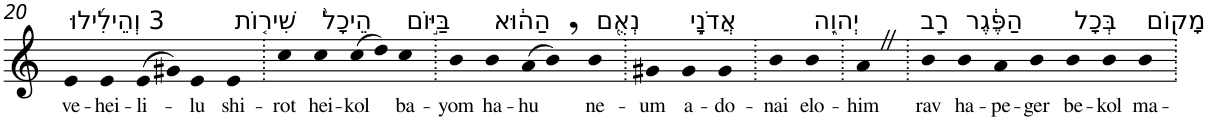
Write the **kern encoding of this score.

**kern	**text
*part1	*part1
*staff1	*staff1
*I"Piano	*
*I'Pno	*
!!LO:PB:g=z
*clefG2	*
*k[]	*
=20	=20
!LO:TX:a:t=3 וְהֵילִ֜ילוּ	!
!	!LO:LY:b
4e	ve-
!	!LO:LY:b
4e	-hei-
!	!LO:LY:b
(>8e	-li-
8g#X)	.
!	!LO:LY:b
4e	-lu
!LO:TX:a:t=שִׁיר֤וֹת	!
!	!LO:LY:b
4e	shi-
=21.	=21.
!	!LO:LY:b
4cc	-rot
!LO:TX:a:t=הֵיכָל֙	!
!	!LO:LY:b
4cc	hei-
!	!LO:LY:b
(>8cc	-kol
8dd)	.
!LO:TX:a:t=בַּיּ֣וֹם	!
!	!LO:LY:b
4cc	ba-
=22.	=22.
!	!LO:LY:b
4b	-yom
!LO:TX:a:t=הַה֔וּא	!
!	!LO:LY:b
4b	ha-
!	!LO:LY:b
(>8a	-hu
8b,)	.
!LO:TX:a:t=נְאֻ֖ם	!
!	!LO:LY:b
4b	ne-
=23.	=23.
!	!LO:LY:b
4g#X	-um
!LO:TX:a:t=אֲדֹנָ֣י	!
!	!LO:LY:b
4g#	a-
!	!LO:LY:b
4g#	-do-
=24.	=24.
!	!LO:LY:b
4b	-nai
!LO:TX:a:t=יְהוִ֑ה	!
!	!LO:LY:b
4b	elo-
=25.	=25.
!	!LO:LY:b
4aZ	-him
=26.	=26.
!LO:TX:a:t=רַ֣ב	!
!	!LO:LY:b
4b	rav
!LO:TX:a:t=הַפֶּ֔גֶר	!
!	!LO:LY:b
4b	ha-
!	!LO:LY:b
4a	-pe-
!	!LO:LY:b
4b	-ger
!LO:TX:a:t=בְּכָל	!
!	!LO:LY:b
4b	be-
!	!LO:LY:b
4b	-kol
!LO:TX:a:t=מָק֖וֹם	!
!	!LO:LY:b
4b	ma-
=.	=.
*-	*-
